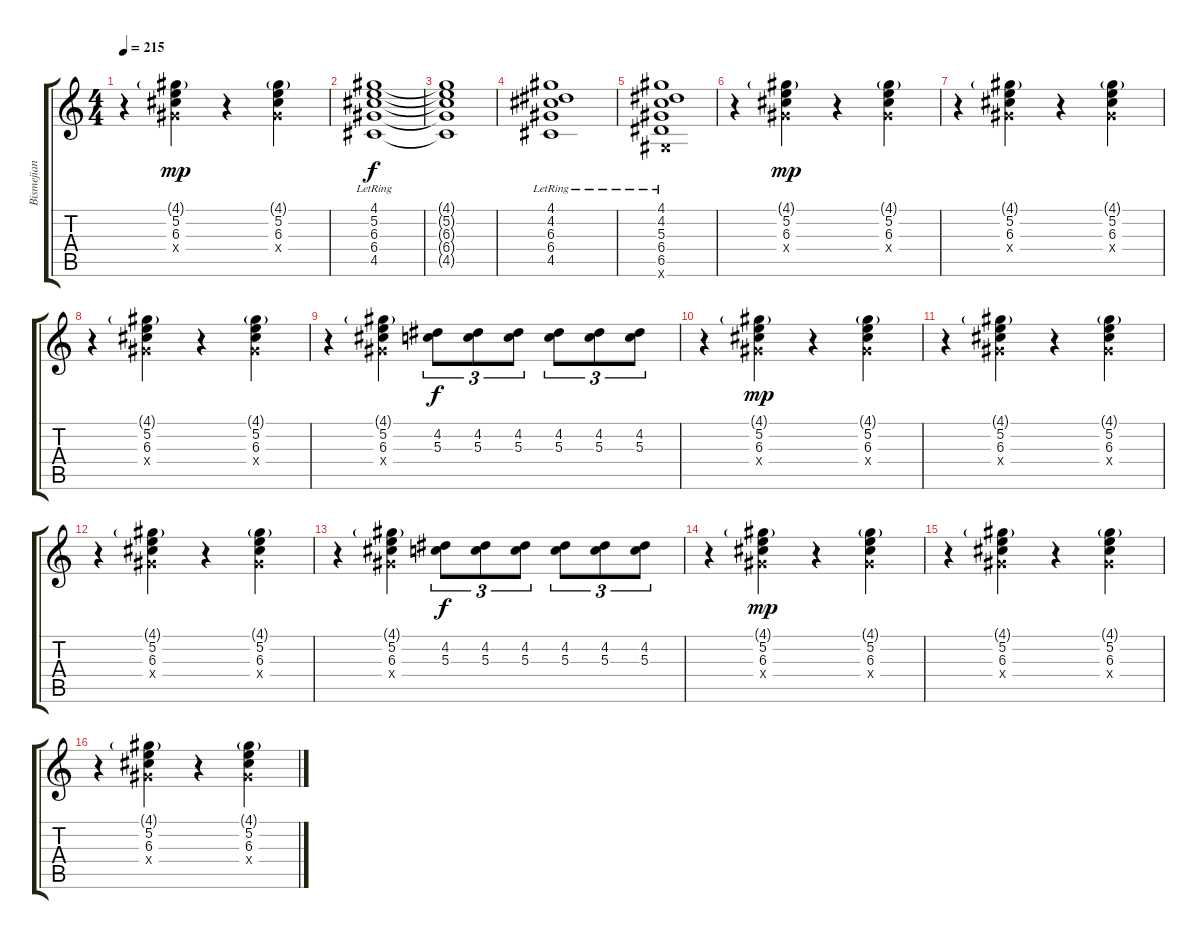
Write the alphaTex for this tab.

\track ("Bismejian (rythm)" "Bismejian ") {instrument electricguitarjazz}
\staff {score tabs}
\tuning (E4 B3 G3 D3 A2 E2) {hide}
\ts (4 4)
\tempo 215
\clef g2
\ks c
r.4{dy mp} (4.1{g} 5.2 6.3 6.4{x}).4 r.4 (4.1{g} 5.2 6.3 6.4{x}).4 |
(4.1{lr} 5.2{lr} 6.3{lr} 6.4{lr} 4.5{lr}).1{dy f} |
(4.1{t} 5.2{t} 6.3{t} 6.4{t} 4.5{t}).1 |
(4.1{lr} 4.2{lr} 6.3{lr} 6.4{lr} 4.5{lr}).1 |
(4.1{lr} 4.2{lr} 5.3{lr} 6.4{lr} 6.5{lr} 4.6{x}).1 |
r.4 (4.1{g} 5.2 6.3 6.4{x}).4{dy mp} r.4 (4.1{g} 5.2 6.3 6.4{x}).4 |
r.4 (4.1{g} 5.2 6.3 6.4{x}).4 r.4 (4.1{g} 5.2 6.3 6.4{x}).4 |
r.4 (4.1{g} 5.2 6.3 6.4{x}).4 r.4 (4.1{g} 5.2 6.3 6.4{x}).4 |
r.4 (4.1{g} 5.2 6.3 6.4{x}).4 (4.2 5.3).8{tu (3 2) dy f} (4.2 5.3).8{tu (3 2)} (4.2 5.3).8{tu (3 2)} (4.2 5.3).8{tu (3 2)} (4.2 5.3).8{tu (3 2)} (4.2 5.3).8{tu (3 2)} |
r.4 (4.1{g} 5.2 6.3 6.4{x}).4{dy mp} r.4 (4.1{g} 5.2 6.3 6.4{x}).4 |
r.4 (4.1{g} 5.2 6.3 6.4{x}).4 r.4 (4.1{g} 5.2 6.3 6.4{x}).4 |
r.4 (4.1{g} 5.2 6.3 6.4{x}).4 r.4 (4.1{g} 5.2 6.3 6.4{x}).4 |
r.4 (4.1{g} 5.2 6.3 6.4{x}).4 (4.2 5.3).8{tu (3 2) dy f} (4.2 5.3).8{tu (3 2)} (4.2 5.3).8{tu (3 2)} (4.2 5.3).8{tu (3 2)} (4.2 5.3).8{tu (3 2)} (4.2 5.3).8{tu (3 2)} |
r.4 (4.1{g} 5.2 6.3 6.4{x}).4{dy mp} r.4 (4.1{g} 5.2 6.3 6.4{x}).4 |
r.4 (4.1{g} 5.2 6.3 6.4{x}).4 r.4 (4.1{g} 5.2 6.3 6.4{x}).4 |
r.4 (4.1{g} 5.2 6.3 6.4{x}).4 r.4 (4.1{g} 5.2 6.3 6.4{x}).4
